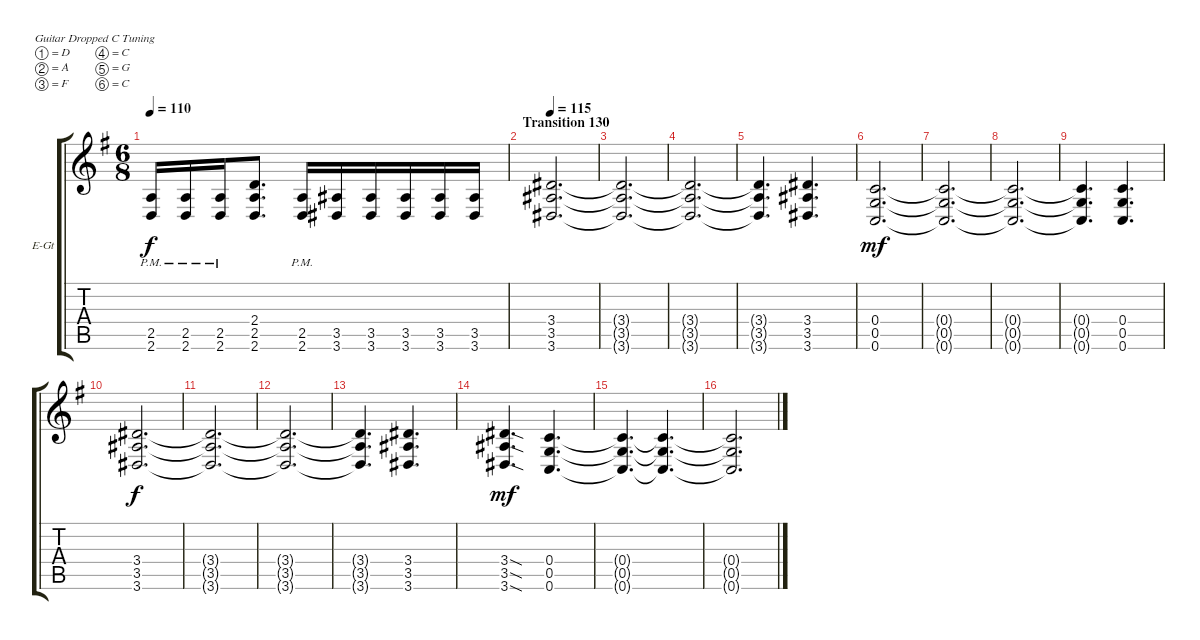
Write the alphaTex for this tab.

\bracketExtendMode groupsimilarinstruments
\firstSystemTrackNameOrientation horizontal
\otherSystemsTrackNameOrientation horizontal
\track ("Electric Guitar 2" "E-Gt") {instrument distortionguitar}
\staff {score tabs}
\tuning (D4 A3 F3 C3 G2 C2)
\ts (6 8)
\tempo 110
\clef g2
\ks eminor
(2.6{pm} 2.5{pm}).16{dy f} (2.6{pm} 2.5{pm}).16 (2.6{pm} 2.5{pm}).16 (2.6 2.5 2.4).8{d} (2.6{pm} 2.5{pm}).16 (3.6 3.5).16 (3.6 3.5).16 (3.6 3.5).16 (3.6 3.5).16 (3.6 3.5).16 |
\section ("" "Transition 130")
\tempo 115
(3.6 3.5 3.4).2{d} |
(3.4{t} 3.5{t} 3.6{t}).2{d} |
(3.6{t} 3.5{t} 3.4{t}).2{d} |
(3.6{t} 3.5{t} 3.4{t}).4{d} (3.6 3.5 3.4).4{d} |
(0.6 0.5 0.4).2{d dy mf} |
(0.4{t} 0.5{t} 0.6{t}).2{d} |
(0.4{t} 0.5{t} 0.6{t}).2{d} |
(0.6{t} 0.5{t} 0.4{t}).4{d} (0.4 0.5 0.6).4{d} |
(3.6 3.5 3.4).2{d dy f} |
(3.4{t} 3.5{t} 3.6{t}).2{d} |
(3.6{t} 3.5{t} 3.4{t}).2{d} |
(3.6{t} 3.5{t} 3.4{t}).4{d} (3.6 3.5 3.4).4{d} |
(3.6{sod} 3.5{sod} 3.4{sod}).4{d dy mf} (0.6 0.5 0.4).4{d} |
(0.4{t} 0.5{t} 0.6{t}).4{d} (0.4{t} 0.5{t} 0.6{t}).4{d} |
(0.6{t} 0.5{t} 0.4{t}).2{d}
